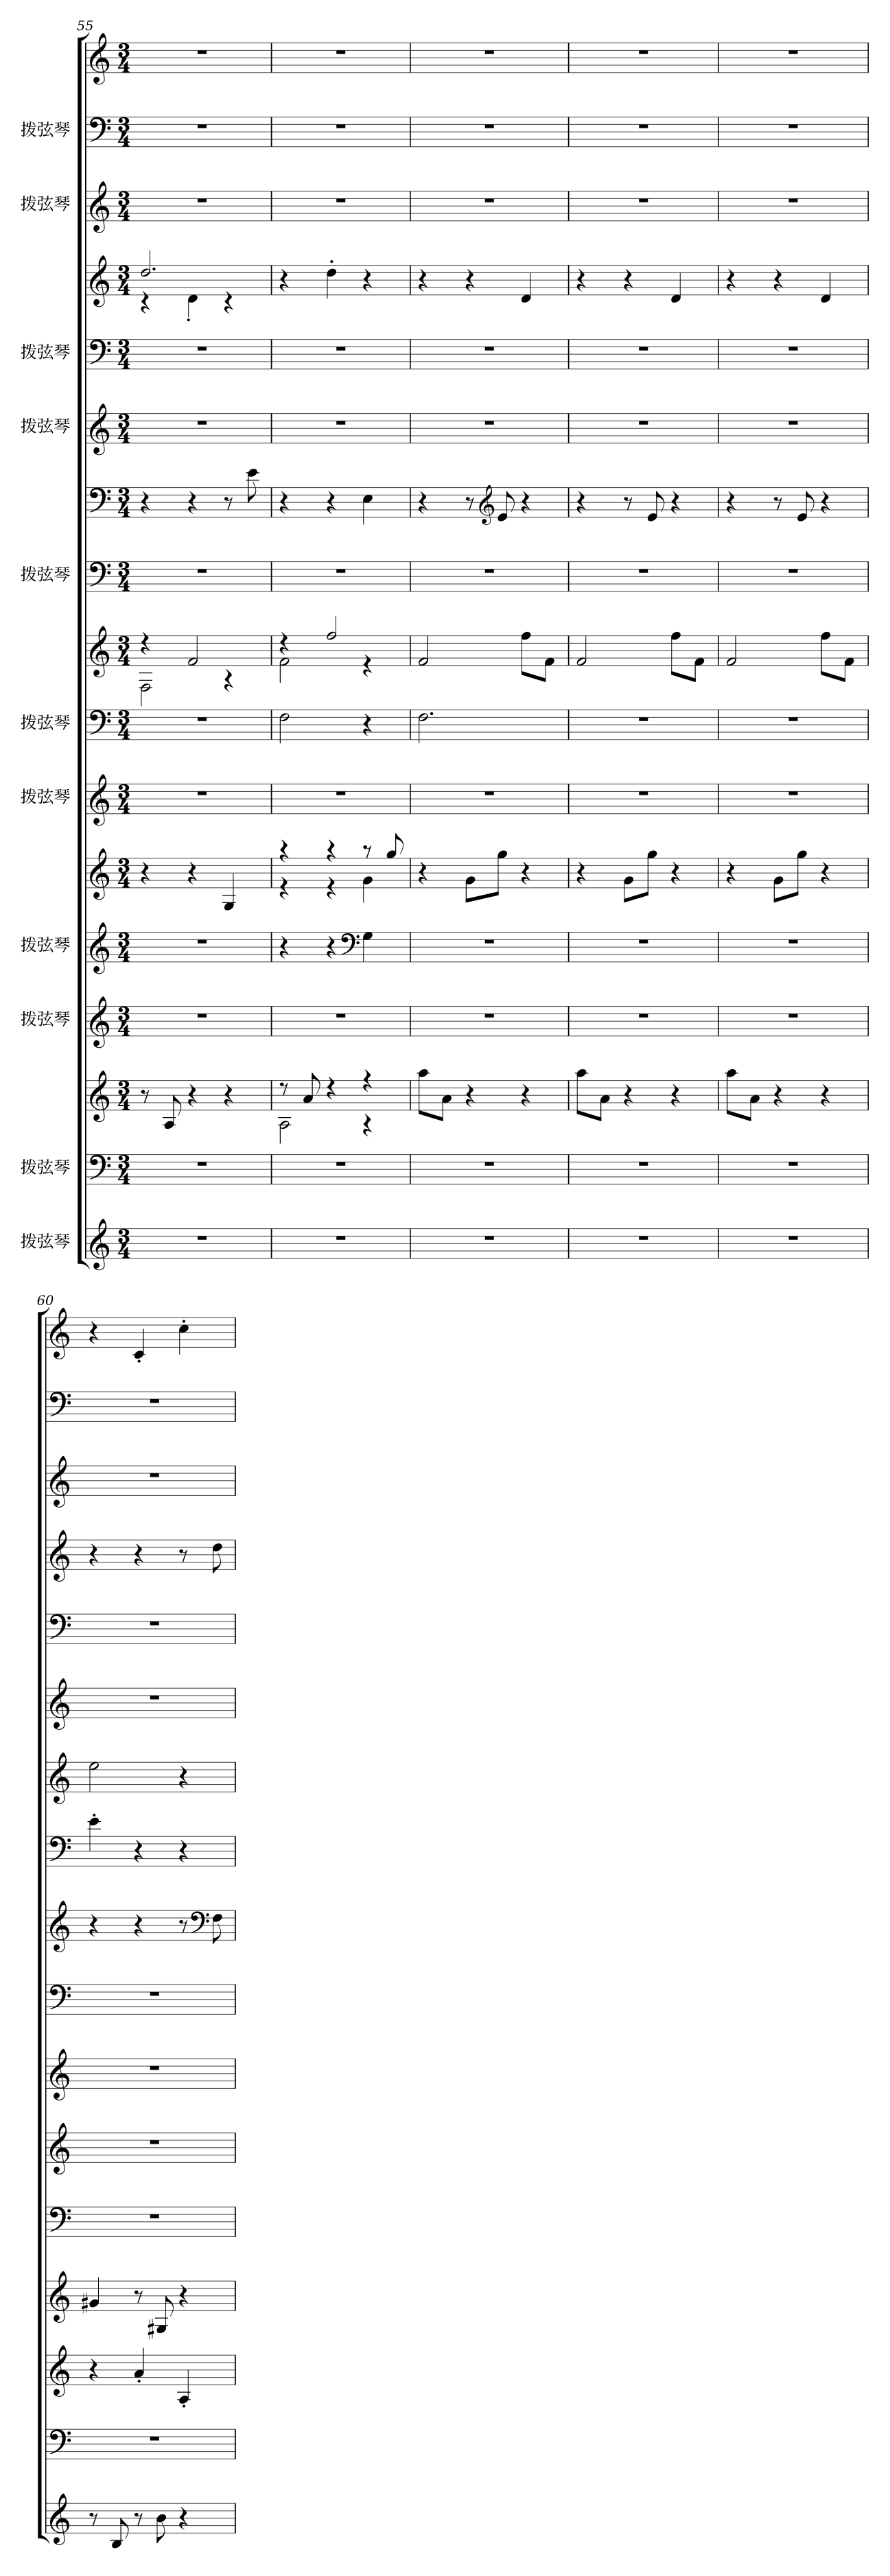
**kern	**kern	**kern	**kern	**kern	**kern	**kern	**kern	**kern	**kern	**kern	**kern	**kern	**kern	**kern	**kern	**kern
*part11	*part10	*part10	*part9	*part8	*part8	*part7	*part6	*part6	*part5	*part5	*part4	*part3	*part3	*part2	*part1	*part1
*staff17	*staff16	*staff15	*staff14	*staff13	*staff12	*staff11	*staff10	*staff9	*staff8	*staff7	*staff6	*staff5	*staff4	*staff3	*staff2	*staff1
*I"拨弦琴	*I"拨弦琴	*	*I"拨弦琴	*I"拨弦琴	*	*I"拨弦琴	*I"拨弦琴	*	*I"拨弦琴	*	*I"拨弦琴	*I"拨弦琴	*	*I"拨弦琴	*I"拨弦琴	*
*clefG2	*clefF4	*clefG2	*clefG2	*clefG2	*clefG2	*clefG2	*clefF4	*clefG2	*clefF4	*clefF4	*clefG2	*clefF4	*clefG2	*clefG2	*clefF4	*clefG2
*k[]	*k[]	*k[]	*k[]	*k[]	*k[]	*k[]	*k[]	*k[]	*k[]	*k[]	*k[]	*k[]	*k[]	*k[]	*k[]	*k[]
*M3/4	*M3/4	*M3/4	*M3/4	*M3/4	*M3/4	*M3/4	*M3/4	*M3/4	*M3/4	*M3/4	*M3/4	*M3/4	*M3/4	*M3/4	*M3/4	*M3/4
=55	=55	=55	=55	=55	=55	=55	=55	=55	=55	=55	=55	=55	=55	=55	=55	=55
*	*	*	*	*	*	*	*	*^	*	*	*	*	*^	*	*	*
2.r	2.r	8r	2.r	2.r	4r	2.r	2.r	4r	2F\	2.r	4r	2.r	2.r	2.dd/	4r	2.r	2.r	2.r
.	.	8A/	.	.	.	.	.	.	.	.	.	.	.	.	.	.	.	.
.	.	4r	.	.	4r	.	.	2f/	.	.	4r	.	.	.	4d'\	.	.	.
.	.	4r	.	.	4G/	.	.	.	4r	.	8r	.	.	.	4r	.	.	.
.	.	.	.	.	.	.	.	.	.	.	8e\	.	.	.	.	.	.	.
*	*	*	*	*	*	*	*	*	*	*	*	*	*	*v	*v	*	*	*
=56	=56	=56	=56	=56	=56	=56	=56	=56	=56	=56	=56	=56	=56	=56	=56	=56	=56
*	*	*^	*	*	*^	*	*	*	*	*	*	*	*	*	*	*	*
2.r	2.r	8r	2A\	2.r	4r	4r	4r	2.r	2F\	4r	2f\	2.r	4r	2.r	2.r	4r	2.r	2.r	2.r
.	.	8a/	.	.	.	.	.	.	.	.	.	.	.	.	.	.	.	.	.
.	.	4r	.	.	4r	4r	4r	.	.	2ff/	.	.	4r	.	.	4dd'\	.	.	.
*	*	*	*	*	*clefF4	*	*	*	*	*	*	*	*	*	*	*	*	*	*
.	.	4r	4r	.	4G\	8r	4g\	.	4r	.	4r	.	4E\	.	.	4r	.	.	.
.	.	.	.	.	.	8gg/	.	.	.	.	.	.	.	.	.	.	.	.	.
*	*	*v	*v	*	*	*v	*v	*	*	*v	*v	*	*	*	*	*	*	*	*
=57	=57	=57	=57	=57	=57	=57	=57	=57	=57	=57	=57	=57	=57	=57	=57	=57
2.r	2.r	8aa\L	2.r	2.r	4r	2.r	2.F\	2f/	2.r	4r	2.r	2.r	4r	2.r	2.r	2.r
.	.	8a\J	.	.	.	.	.	.	.	.	.	.	.	.	.	.
.	.	4r	.	.	8g\L	.	.	.	.	8r	.	.	4r	.	.	.
*	*	*	*	*	*	*	*	*	*	*clefG2	*	*	*	*	*	*
.	.	.	.	.	8gg\J	.	.	.	.	8e/	.	.	.	.	.	.
.	.	4r	.	.	4r	.	.	8ff\L	.	4r	.	.	4d/	.	.	.
.	.	.	.	.	.	.	.	8f\J	.	.	.	.	.	.	.	.
=58	=58	=58	=58	=58	=58	=58	=58	=58	=58	=58	=58	=58	=58	=58	=58	=58
2.r	2.r	8aa\L	2.r	2.r	4r	2.r	2.r	2f/	2.r	4r	2.r	2.r	4r	2.r	2.r	2.r
.	.	8a\J	.	.	.	.	.	.	.	.	.	.	.	.	.	.
.	.	4r	.	.	8g\L	.	.	.	.	8r	.	.	4r	.	.	.
.	.	.	.	.	8gg\J	.	.	.	.	8e/	.	.	.	.	.	.
.	.	4r	.	.	4r	.	.	8ff\L	.	4r	.	.	4d/	.	.	.
.	.	.	.	.	.	.	.	8f\J	.	.	.	.	.	.	.	.
!!LO:PB:g=z
=59	=59	=59	=59	=59	=59	=59	=59	=59	=59	=59	=59	=59	=59	=59	=59	=59
2.r	2.r	8aa\L	2.r	2.r	4r	2.r	2.r	2f/	2.r	4r	2.r	2.r	4r	2.r	2.r	2.r
.	.	8a\J	.	.	.	.	.	.	.	.	.	.	.	.	.	.
.	.	4r	.	.	8g\L	.	.	.	.	8r	.	.	4r	.	.	.
.	.	.	.	.	8gg\J	.	.	.	.	8e/	.	.	.	.	.	.
.	.	4r	.	.	4r	.	.	8ff\L	.	4r	.	.	4d/	.	.	.
.	.	.	.	.	.	.	.	8f\J	.	.	.	.	.	.	.	.
=60	=60	=60	=60	=60	=60	=60	=60	=60	=60	=60	=60	=60	=60	=60	=60	=60
8r	2.r	4r	4g#X/	2.r	2.r	2.r	2.r	4r	4e'\	2ee\	2.r	2.r	4r	2.r	2.r	4r
8B/	.	.	.	.	.	.	.	.	.	.	.	.	.	.	.	.
8r	.	4a'/	8r	.	.	.	.	4r	4r	.	.	.	4r	.	.	4c'/
8b\	.	.	8G#X/	.	.	.	.	.	.	.	.	.	.	.	.	.
4r	.	4A'/	4r	.	.	.	.	8r	4r	4r	.	.	8r	.	.	4cc'\
*	*	*	*	*	*	*	*	*clefF4	*	*	*	*	*	*	*	*
.	.	.	.	.	.	.	.	8F\	.	.	.	.	8dd\	.	.	.
=	=	=	=	=	=	=	=	=	=	=	=	=	=	=	=	=
*-	*-	*-	*-	*-	*-	*-	*-	*-	*-	*-	*-	*-	*-	*-	*-	*-
